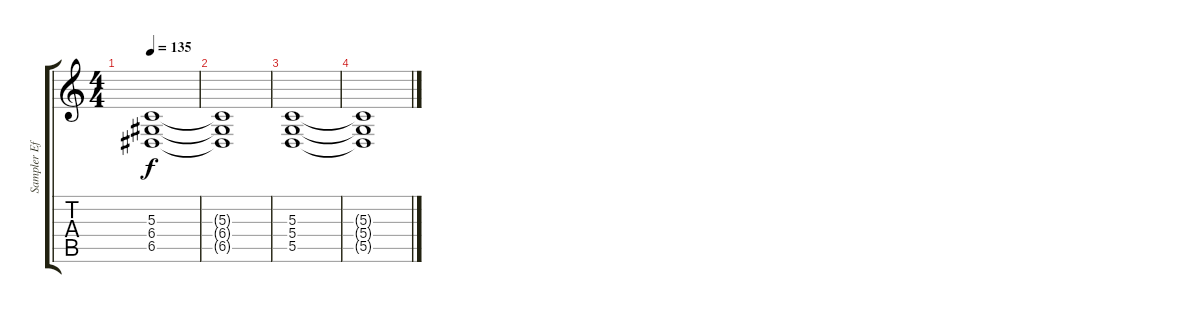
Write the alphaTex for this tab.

\track ("Sampler Effect" "Sampler Ef") {instrument pad2warm}
\staff {score tabs}
\tuning (E4 B3 G3 D3 A2 E2) {hide}
\ts (4 4)
\tempo 135
\clef g2
\ks c
(5.3 6.4 6.5).1{dy f} |
(5.3{t} 6.4{t} 6.5{t}).1 |
(5.3 5.4 5.5).1 |
(5.3{t} 5.4{t} 5.5{t}).1
